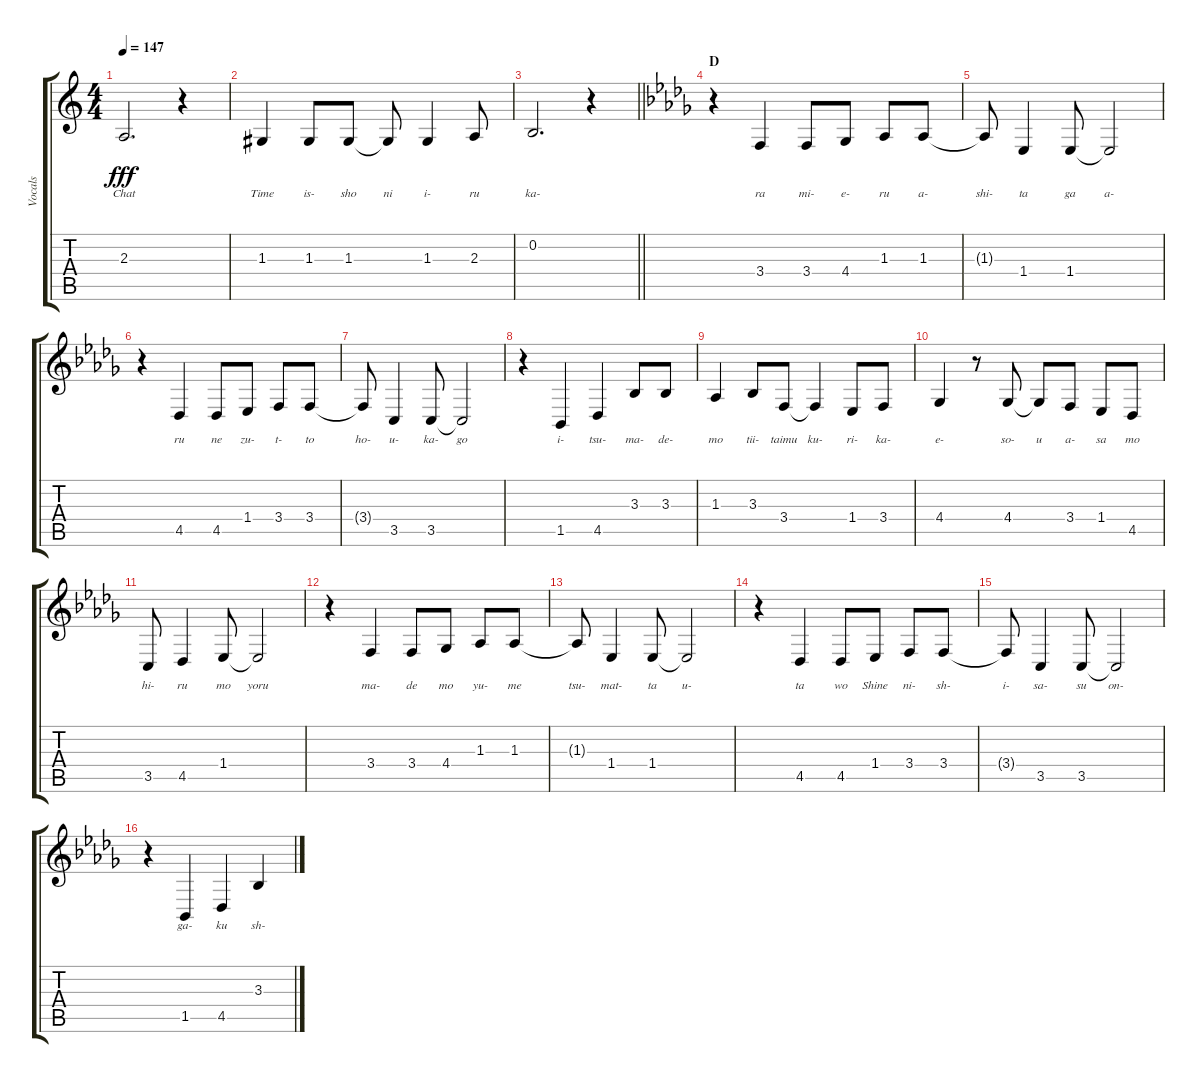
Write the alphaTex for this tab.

\track ("Vocals" "Vocals") {instrument altosax}
\staff {score tabs}
\tuning (E4 B3 G3 D3 A2 E2) {hide}
\ts (4 4)
\tempo 147
\clef g2
\ks c
2.3{t}.2{d lyrics (0 "Chat") lyrics (1 "") lyrics (2 "") lyrics (3 "") lyrics (4 "") dy fff} r.4 |
1.3.4{lyrics (0 "Time") lyrics (1 "") lyrics (2 "") lyrics (3 "") lyrics (4 "")} 1.3.8{lyrics (0 "is-") lyrics (1 "") lyrics (2 "") lyrics (3 "") lyrics (4 "")} 1.3.8{lyrics (0 "sho") lyrics (1 "") lyrics (2 "") lyrics (3 "") lyrics (4 "")} 1.3{t}.8{lyrics (0 "ni") lyrics (1 "") lyrics (2 "") lyrics (3 "") lyrics (4 "")} 1.3.4{lyrics (0 "i-") lyrics (1 "") lyrics (2 "") lyrics (3 "") lyrics (4 "")} 2.3.8{lyrics (0 "ru") lyrics (1 "") lyrics (2 "") lyrics (3 "") lyrics (4 "")} |
\barLineRight lightlight
0.2.2{d lyrics (0 "ka-") lyrics (1 "") lyrics (2 "") lyrics (3 "") lyrics (4 "")} r.4 |
\section ("" "D")
\ks db
r.4 3.4.4{lyrics (0 "ra") lyrics (1 "") lyrics (2 "") lyrics (3 "") lyrics (4 "")} 3.4.8{lyrics (0 "mi-") lyrics (1 "") lyrics (2 "") lyrics (3 "") lyrics (4 "")} 4.4.8{lyrics (0 "e-") lyrics (1 "") lyrics (2 "") lyrics (3 "") lyrics (4 "")} 1.3.8{lyrics (0 "ru") lyrics (1 "") lyrics (2 "") lyrics (3 "") lyrics (4 "")} 1.3.8{lyrics (0 "a-") lyrics (1 "") lyrics (2 "") lyrics (3 "") lyrics (4 "")} |
1.3{t}.8{lyrics (0 "shi-") lyrics (1 "") lyrics (2 "") lyrics (3 "") lyrics (4 "")} 1.4.4{lyrics (0 "ta") lyrics (1 "") lyrics (2 "") lyrics (3 "") lyrics (4 "")} 1.4.8{lyrics (0 "ga") lyrics (1 "") lyrics (2 "") lyrics (3 "") lyrics (4 "")} 1.4{t}.2{lyrics (0 "a-") lyrics (1 "") lyrics (2 "") lyrics (3 "") lyrics (4 "")} |
r.4 4.5.4{lyrics (0 "ru") lyrics (1 "") lyrics (2 "") lyrics (3 "") lyrics (4 "")} 4.5.8{lyrics (0 "ne") lyrics (1 "") lyrics (2 "") lyrics (3 "") lyrics (4 "")} 1.4.8{lyrics (0 "zu-") lyrics (1 "") lyrics (2 "") lyrics (3 "") lyrics (4 "")} 3.4.8{lyrics (0 "t-") lyrics (1 "") lyrics (2 "") lyrics (3 "") lyrics (4 "")} 3.4.8{lyrics (0 "to") lyrics (1 "") lyrics (2 "") lyrics (3 "") lyrics (4 "")} |
3.4{t}.8{lyrics (0 "ho-") lyrics (1 "") lyrics (2 "") lyrics (3 "") lyrics (4 "")} 3.5.4{lyrics (0 "u-") lyrics (1 "") lyrics (2 "") lyrics (3 "") lyrics (4 "")} 3.5.8{lyrics (0 "ka-") lyrics (1 "") lyrics (2 "") lyrics (3 "") lyrics (4 "")} 3.5{t}.2{lyrics (0 "go") lyrics (1 "") lyrics (2 "") lyrics (3 "") lyrics (4 "")} |
r.4 1.5.4{lyrics (0 "i-") lyrics (1 "") lyrics (2 "") lyrics (3 "") lyrics (4 "")} 4.5.4{lyrics (0 "tsu-") lyrics (1 "") lyrics (2 "") lyrics (3 "") lyrics (4 "")} 3.3.8{lyrics (0 "ma-") lyrics (1 "") lyrics (2 "") lyrics (3 "") lyrics (4 "")} 3.3.8{lyrics (0 "de-") lyrics (1 "") lyrics (2 "") lyrics (3 "") lyrics (4 "")} |
1.3.4{lyrics (0 "mo") lyrics (1 "") lyrics (2 "") lyrics (3 "") lyrics (4 "")} 3.3.8{lyrics (0 "tii-") lyrics (1 "") lyrics (2 "") lyrics (3 "") lyrics (4 "")} 3.4.8{lyrics (0 "taimu") lyrics (1 "") lyrics (2 "") lyrics (3 "") lyrics (4 "")} 3.4{t}.4{lyrics (0 "ku-") lyrics (1 "") lyrics (2 "") lyrics (3 "") lyrics (4 "")} 1.4.8{lyrics (0 "ri-") lyrics (1 "") lyrics (2 "") lyrics (3 "") lyrics (4 "")} 3.4.8{lyrics (0 "ka-") lyrics (1 "") lyrics (2 "") lyrics (3 "") lyrics (4 "")} |
4.4.4{lyrics (0 "e-") lyrics (1 "") lyrics (2 "") lyrics (3 "") lyrics (4 "")} r.8 4.4.8{lyrics (0 "so-") lyrics (1 "") lyrics (2 "") lyrics (3 "") lyrics (4 "")} 4.4{t}.8{lyrics (0 "u") lyrics (1 "") lyrics (2 "") lyrics (3 "") lyrics (4 "")} 3.4.8{lyrics (0 "a-") lyrics (1 "") lyrics (2 "") lyrics (3 "") lyrics (4 "")} 1.4.8{lyrics (0 "sa") lyrics (1 "") lyrics (2 "") lyrics (3 "") lyrics (4 "")} 4.5.8{lyrics (0 "mo") lyrics (1 "") lyrics (2 "") lyrics (3 "") lyrics (4 "")} |
3.5.8{lyrics (0 "hi-") lyrics (1 "") lyrics (2 "") lyrics (3 "") lyrics (4 "")} 4.5.4{lyrics (0 "ru") lyrics (1 "") lyrics (2 "") lyrics (3 "") lyrics (4 "")} 1.4.8{lyrics (0 "mo") lyrics (1 "") lyrics (2 "") lyrics (3 "") lyrics (4 "")} 1.4{t}.2{lyrics (0 "yoru") lyrics (1 "") lyrics (2 "") lyrics (3 "") lyrics (4 "")} |
r.4 3.4.4{lyrics (0 "ma-") lyrics (1 "") lyrics (2 "") lyrics (3 "") lyrics (4 "")} 3.4.8{lyrics (0 "de") lyrics (1 "") lyrics (2 "") lyrics (3 "") lyrics (4 "")} 4.4.8{lyrics (0 "mo") lyrics (1 "") lyrics (2 "") lyrics (3 "") lyrics (4 "")} 1.3.8{lyrics (0 "yu-") lyrics (1 "") lyrics (2 "") lyrics (3 "") lyrics (4 "")} 1.3.8{lyrics (0 "me") lyrics (1 "") lyrics (2 "") lyrics (3 "") lyrics (4 "")} |
1.3{t}.8{lyrics (0 "tsu-") lyrics (1 "") lyrics (2 "") lyrics (3 "") lyrics (4 "")} 1.4.4{lyrics (0 "mat-") lyrics (1 "") lyrics (2 "") lyrics (3 "") lyrics (4 "")} 1.4.8{lyrics (0 "ta") lyrics (1 "") lyrics (2 "") lyrics (3 "") lyrics (4 "")} 1.4{t}.2{lyrics (0 "u-") lyrics (1 "") lyrics (2 "") lyrics (3 "") lyrics (4 "")} |
r.4 4.5.4{lyrics (0 "ta") lyrics (1 "") lyrics (2 "") lyrics (3 "") lyrics (4 "")} 4.5.8{lyrics (0 "wo") lyrics (1 "") lyrics (2 "") lyrics (3 "") lyrics (4 "")} 1.4.8{lyrics (0 "Shine") lyrics (1 "") lyrics (2 "") lyrics (3 "") lyrics (4 "")} 3.4.8{lyrics (0 "ni-") lyrics (1 "") lyrics (2 "") lyrics (3 "") lyrics (4 "")} 3.4.8{lyrics (0 "sh-") lyrics (1 "") lyrics (2 "") lyrics (3 "") lyrics (4 "")} |
3.4{t}.8{lyrics (0 "i-") lyrics (1 "") lyrics (2 "") lyrics (3 "") lyrics (4 "")} 3.5.4{lyrics (0 "sa-") lyrics (1 "") lyrics (2 "") lyrics (3 "") lyrics (4 "")} 3.5.8{lyrics (0 "su") lyrics (1 "") lyrics (2 "") lyrics (3 "") lyrics (4 "")} 3.5{t}.2{lyrics (0 "on-") lyrics (1 "") lyrics (2 "") lyrics (3 "") lyrics (4 "")} |
r.4 1.5.4{lyrics (0 "ga-") lyrics (1 "") lyrics (2 "") lyrics (3 "") lyrics (4 "")} 4.5.4{lyrics (0 "ku") lyrics (1 "") lyrics (2 "") lyrics (3 "") lyrics (4 "")} 3.3.4{lyrics (0 "sh-") lyrics (1 "") lyrics (2 "") lyrics (3 "") lyrics (4 "")}
